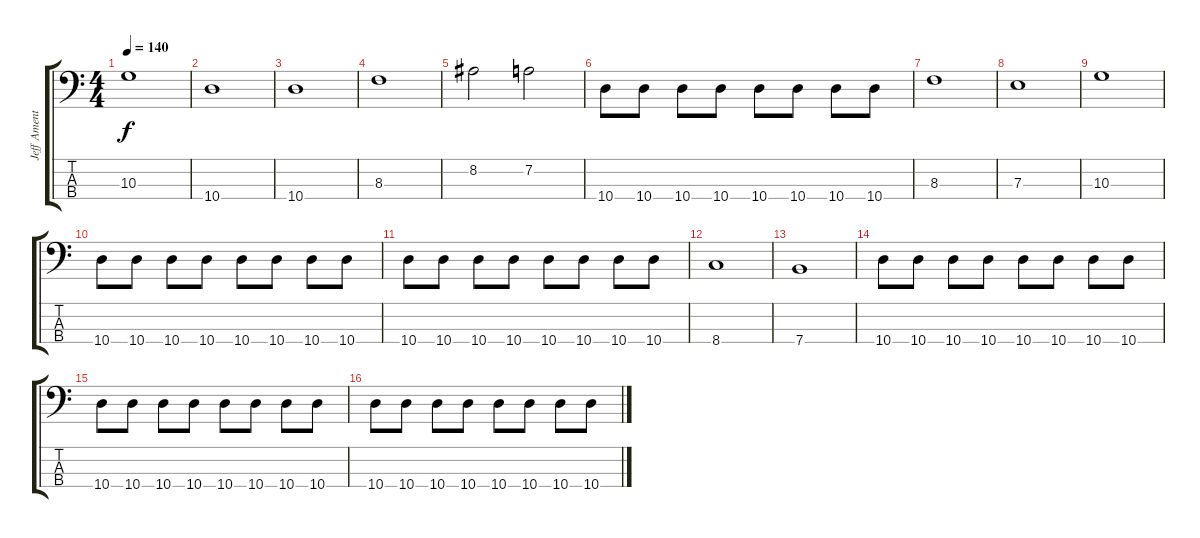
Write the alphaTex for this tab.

\track ("Jeff Ament" "Jeff Ament") {instrument electricbassfinger}
\staff {score tabs}
\tuning (G2 D2 A1 E1) {hide}
\ts (4 4)
\tempo 140
\clef f4
\ks c
10.3.1{dy f} |
10.4.1 |
10.4.1 |
8.3.1 |
8.2.2 7.2.2 |
10.4.8 10.4.8 10.4.8 10.4.8 10.4.8 10.4.8 10.4.8 10.4.8 |
8.3.1 |
7.3.1 |
10.3.1 |
10.4.8 10.4.8 10.4.8 10.4.8 10.4.8 10.4.8 10.4.8 10.4.8 |
10.4.8 10.4.8 10.4.8 10.4.8 10.4.8 10.4.8 10.4.8 10.4.8 |
8.4.1 |
7.4.1 |
10.4.8 10.4.8 10.4.8 10.4.8 10.4.8 10.4.8 10.4.8 10.4.8 |
10.4.8 10.4.8 10.4.8 10.4.8 10.4.8 10.4.8 10.4.8 10.4.8 |
10.4.8 10.4.8 10.4.8 10.4.8 10.4.8 10.4.8 10.4.8 10.4.8
